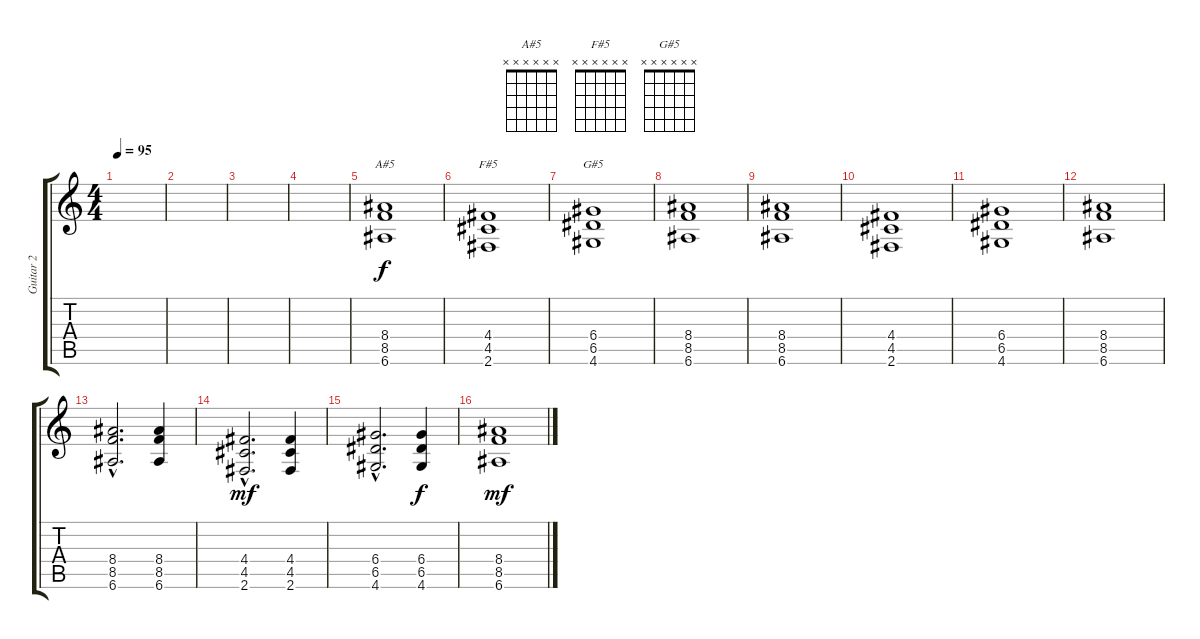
\track ("Guitar 2" "Guitar 2") {instrument distortionguitar}
\staff {score tabs}
\tuning (E4 B3 G3 D3 A2 E2) {hide}
\chord ("A#5" x x x x x x)
\chord ("F#5" x x x x x x)
\chord ("G#5" x x x x x x)
\ts (4 4)
\tempo 95
\clef g2
\ks c
|
|
|
|
(8.4 8.5 6.6).1{ch "A#5"} |
(4.4 4.5 2.6).1{ch "F#5"} |
(6.4 6.5 4.6).1{ch "G#5"} |
(8.4 8.5 6.6).1 |
(8.4 8.5 6.6).1 |
(4.4 4.5 2.6).1 |
(6.4 6.5 4.6).1 |
(8.4 8.5 6.6).1 |
(8.4{hac} 8.5{hac} 6.6{hac}).2{d dy f} (8.4 8.5 6.6).4 |
(4.4{hac} 4.5{hac} 2.6{hac}).2{d dy mf} (4.4 4.5 2.6).4 |
(6.4{hac} 6.5{hac} 4.6{hac}).2{d} (6.4 6.5 4.6).4{dy f} |
(8.4 8.5 6.6).1{dy mf}
